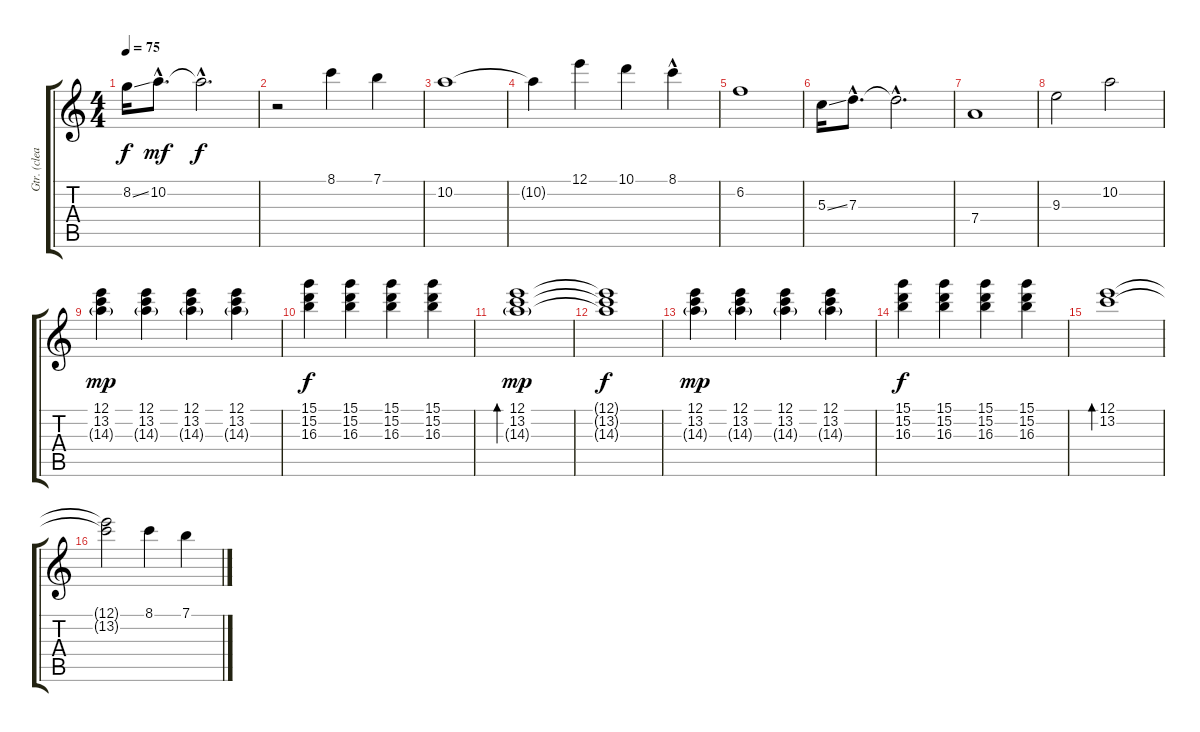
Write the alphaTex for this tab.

\track ("Gtr. (clean)" "Gtr. (clea") {instrument electricguitarjazz}
\staff {score tabs}
\tuning (E4 B3 G3 D3 A2 E2) {hide}
\ts (4 4)
\tempo 75
\clef g2
\ks c
8.2{ss}.16{dy f} 10.2{hac}.8{d dy mf} 10.2{hac t}.2{d dy f} |
r.2 8.1.4 7.1.4 |
10.2.1 |
10.2{t}.4 12.1.4 10.1.4 8.1{hac}.4 |
6.2.1 |
5.3{ss}.16 7.3{hac}.8{d} 7.3{hac t}.2{d} |
7.4.1 |
9.3.2 10.2.2 |
(12.1 13.2 14.3{g}).4{dy mp} (12.1 13.2 14.3{g}).4 (12.1 13.2 14.3{g}).4 (12.1 13.2 14.3{g}).4 |
(15.1 15.2 16.3).4{dy f} (15.1 15.2 16.3).4 (15.1 15.2 16.3).4 (15.1 15.2 16.3).4 |
(12.1 13.2 14.3{g}).1{bd 60 dy mp} |
(12.1{t} 13.2{t} 14.3{t}).1{dy f} |
(12.1 13.2 14.3{g}).4{dy mp} (12.1 13.2 14.3{g}).4 (12.1 13.2 14.3{g}).4 (12.1 13.2 14.3{g}).4 |
(15.1 15.2 16.3).4{dy f} (15.1 15.2 16.3).4 (15.1 15.2 16.3).4 (15.1 15.2 16.3).4 |
(12.1 13.2).1{bd 60} |
(12.1{t} 13.2{t}).2 8.1.4 7.1.4
